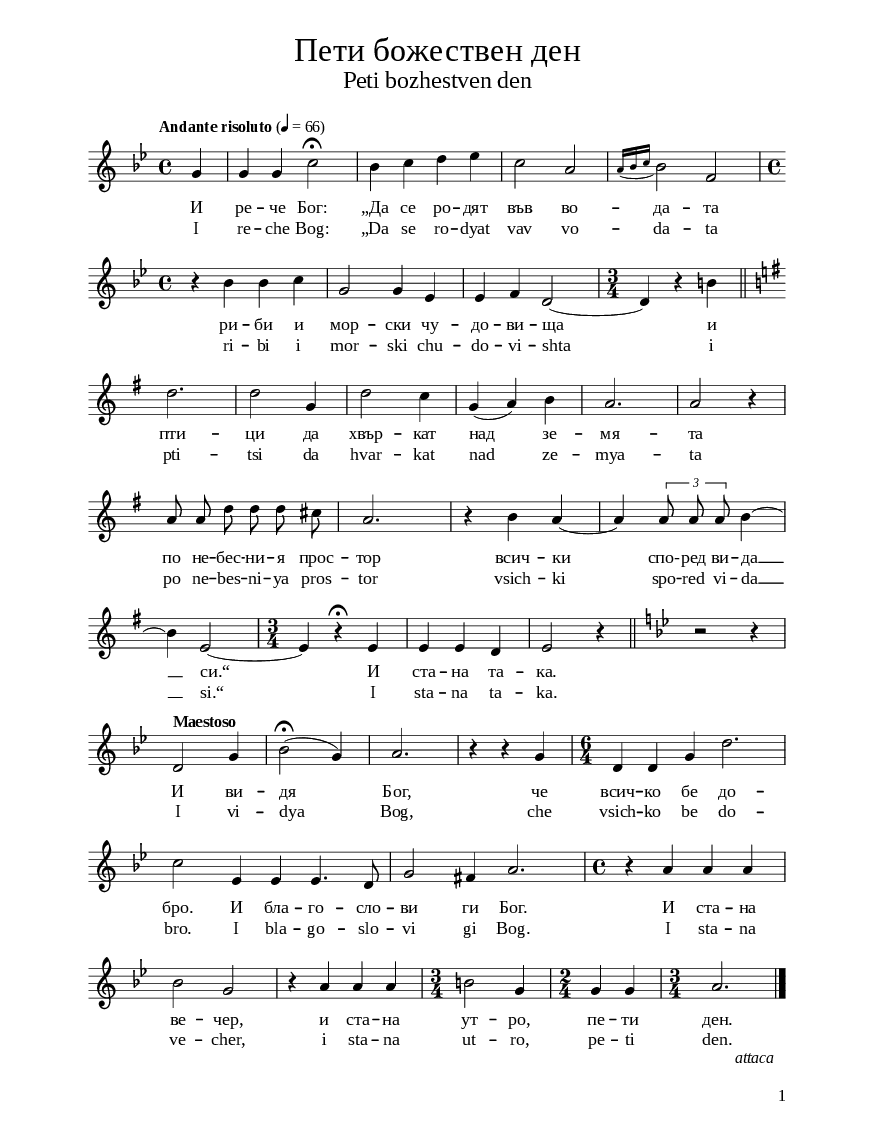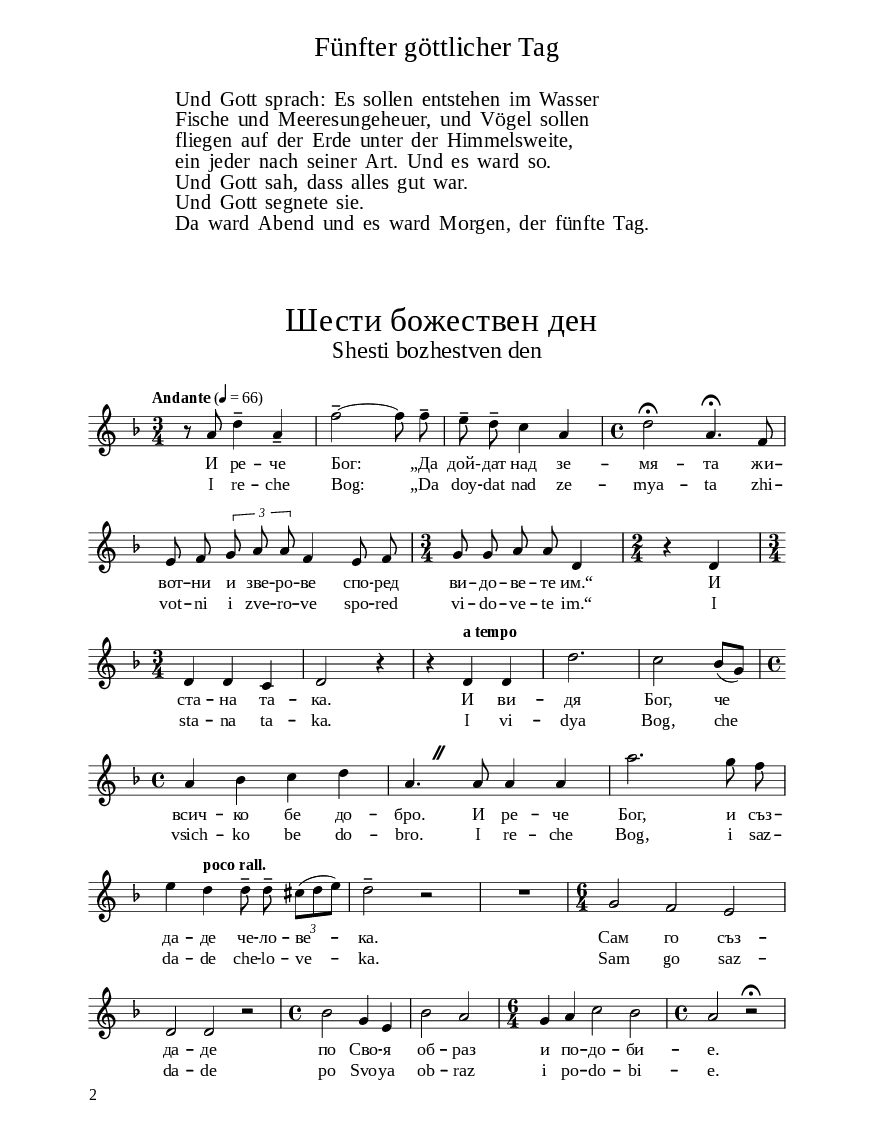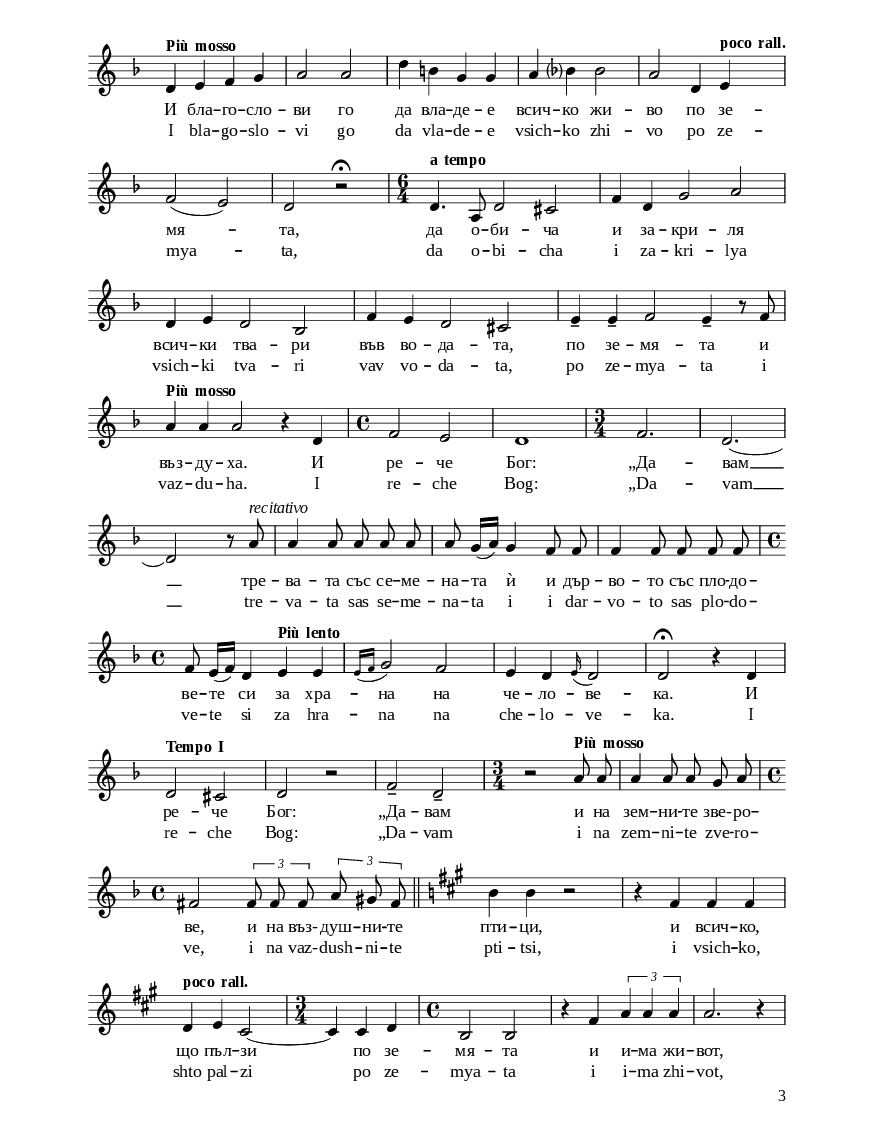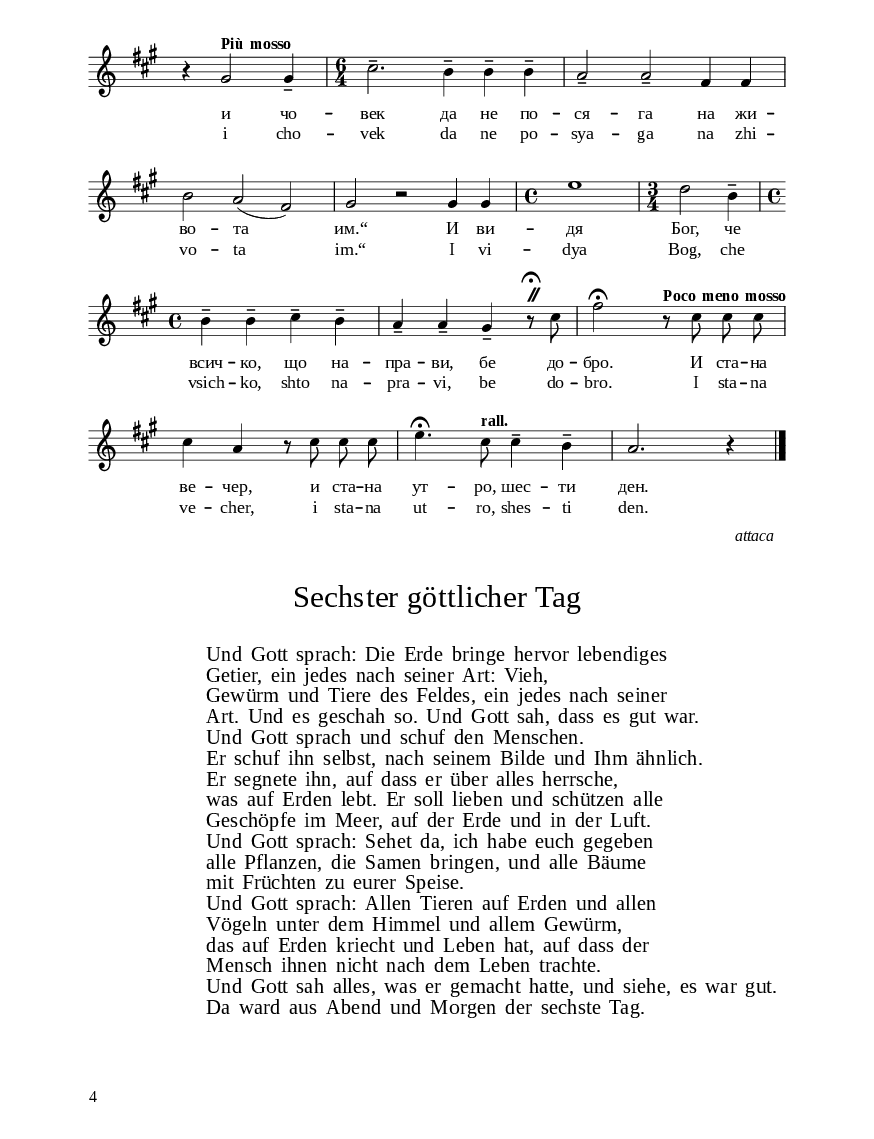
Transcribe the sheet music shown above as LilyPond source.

\version "2.24.1"

% include paper part and global functions
\include "include/globals.ily"

\bookpart {
  \label #'ref195
  \tocItem \markup "     Пети божествен ден – Peti bozhestven den "
  \include "include/bookpart-paper.ily"
  \score {
    \include "include/score-layout.ily"

    \new Voice \absolute {
      \clef treble
      \key g \minor
      \time 4/4
      \tempoFunc "Andante risoluto" 4 "66"
      \autoBeamOff
      \partial 4
      g'4
      | % 146
      g'4 g'4 c''2 ^\fermata | % 147
      bes'4  c''4  d''4  es''4 | % 148
      c''2 a'2 | % 149
      \acciaccatura {  a'16 [ bes' c''] } bes'2 f'2 |
      \time 4/4
      r4  bes'4  bes'4  c''4 | % 151
      g'2 g'4 es'4 | % 152
      es'4 f'4 d'2 ~ | % 153
      \time 3/4  | % 153
      d'4 r4  b'4 \bar "||"
      \break | % 154
      \key g \major | % 154
      d''2. | % 155
      d''2 g'4 | % 156
      d''2  c''4 | % 157
      g'4 ( a'4 )  b'4 | % 158
      a'2. | % 159
      a'2 r4 \break |
      a'8 a'8  d''8  d''8  d''8
      cis''8 | % 161
      a'2. | % 162
      r4  b'4 a'4 ~ | % 163
      a'4 %\once \omit TupletBracket
      \times 2/3  {
        a'8 a'8 a'8
      }
      b'4 ~ \break | % 164
      b'4 e'2 ~  | % 165
      \time 3/4 e'4 r4 ^\fermata e'4 | % 166
      e'4 e'4 d'4 | % 167
      e'2 r4 \bar "||"
      \key bes \major | % 168
      r2 r4 | \break % 169
      \tempo "Maestoso" d'2 g'4 |

      bes'2 ( ^\fermata g'4 ) | % 171
      a'2. | % 172
      r4 r4 g'4 | % 173
      \time 6/4  | % 173
      d'4 d'4 g'4  d''2. \break | % 174
      c''2 es'4 es'4 es'4. d'8 | % 175
      g'2 fis'4 a'2. | % 176
      \time 4/4  | % 176
      r4 a'4 a'4 a'4 | \break % 177
      bes'2 g'2 | % 178
      r4 a'4 a'4 a'4 | % 179
      \time 3/4  | % 179
      b'2 g'4 |
      \time 2/4  |
      g'4 g'4 | % 181
      \time 3/4 | % 181
      a'2. \bar "|."
    }

    \addlyrics {
      И ре -- че Бог:
      „Да се ро -- дят във во --
      да -- та ри -- би и мор -- ски
      чу -- до -- ви -- ща  и пти -- ци
      да хвър -- кат над  зе -- мя --
      та по не -- бес -- ни -- я прос --
      тор всич -- ки  "спо-" -- ред ви --
      да __ си.“  И ста -- на та --
      ка. И ви -- дя  Бог, че всич --
      ко бе до -- бро. И бла -- го --
      сло -- ви ги Бог. И ста -- на ве
      -- чер, и ста -- на ут -- ро, пе --
      ти ден.}
      \addlyrics {
        I re -- che Bog:
        „Da se ro -- dyat vav vo --
        da -- ta ri -- bi i mor -- ski
        chu -- do -- vi -- shta  i pti -- tsi
        da hvar -- kat nad  ze -- mya --
        ta po ne -- bes -- ni -- ya pros --
        tor vsich -- ki  spo -- red vi --
        da __ si.“  I sta -- na ta --
        ka. I vi -- dya  Bog, che vsich --
        ko be do -- bro. I bla -- go --
        slo -- vi gi Bog. I sta -- na ve
        -- cher, i sta -- na ut -- ro, pe --
        ti den.}


        \header {
          title = \titleFunc "Пети божествен ден" "Peti bozhestven den"
        }

        \midi{}

      } % score

      \markup \raise #2.8 \override #'(baseline-skip . 2) {
        \column {
          \fill-line \italic { "" "" \concat {"attaca" "   " }}
        }
      }

      \pageBreak

      % include foreign translation(s) of the song
      \version "2.24.1"

\markup \fill-line { \fontsize #deTitleFontSize "Fünfter göttlicher Tag" }
\markup \null
\markup \null
\markup \fontsize #deCoupletFontSize {
  \hspace #7
  \override #`(baseline-skip . ,deCoupletBaselineSkip)

  \column {
    \line { " " }


  \line { " " Und Gott sprach: Es sollen entstehen im Wasser}

  \line { " "Fische und Meeresungeheuer, und Vögel sollen}

  \line { " "fliegen auf der Erde unter der Himmelsweite,}

  \line { " "ein jeder nach seiner Art. Und es ward so. }

  \line { " " Und Gott sah, dass alles gut war.}

  \line { " "Und Gott segnete sie.}

  \line { " " Da ward Abend und es ward Morgen, der fünfte Tag.}

  }
}


      \markup \empty-three

        \label #'ref195
  \tocItem \markup "     Шести божествен ден – Shesti bozhestven den "

      \include "include/bookpart-paper.ily"
      \score {
        \include "include/score-layout.ily"

        \new Voice \absolute {
          \clef treble
          \key d \minor
          \time 3/4
          \tempoFunc "Andante" 4 "66"
          \autoBeamOff
          r8 a'8  d''4 -- a'4 --
          | % 183
          f''2 ~ --  f''8  f''8 -- | % 184
          e''8 --  d''8 --  c''4 a'4 | % 185
          \time 4/4  | % 185
          d''2 ^\fermata a'4. ^\fermata f'8 \break | % 186
          e'8 f'8
          \times 2/3  {
            g'8  a'8 a'8
          }
          f'4 e'8 f'8 | % 187
          \time 3/4  | % 187
          g'8 g'8 a'8 a'8 d'4 | % 188
          \time 2/4  | % 188
          r4 d'4  \break | % 189
          \time 3/4  | % 189
          d'4 d'4 c'4 |
          d'2 r4 | % 191
          r4 \tempo "a tempo" d'4  d'4 | % 192
          d''2. | % 193
          c''2 bes'8 ( [ g'8 ) ] \break | % 194
          \time 4/4  | % 194
          a'4  bes'4  c''4  d''4  | % 195

          a'4.^\markup {
            \concat { "       " \musicglyph #"scripts.caesura.straight"}
          } a'8 a'4 a'4 | % 196
          a''2.  g''8 f''8 \break | % 197
          e''4 \tempo "poco rall." d''4
          d''8 --  d''8 -- \once \omit TupletBracket
          \times 2/3  {
            cis''8 ( [  d''8  e''8 ) ]
          } |
          d''2  -- r2 | % 199
          R1 |
          \time 6/4  |
          g'2 f'2 e'2 \break | % 201
          d'2 d'2 r2  | % 202
          \time 4/4  | % 202
          bes'2 g'4 e'4 | % 203
          bes'2 a'2 | % 204
          \time 6/4  | % 204
          g'4 a'4  c''2  bes'2 | % 205
          \time 4/4  | % 205
          a'2 r2 ^\fermata \break | % 206
          d'4 ^\markup{ \bold {Più mosso} } e'4 f'4
          g'4 | % 207
          a'2 a'2 | % 208
          d''4  b'4 g'4 g'4 | % 209
          a'4  bes'?4  bes'2 |
          a'2 d'4 e'4  ^\markup{ \bold {poco rall.} } \break  | % 211
          f'2 ( e'2 ) | % 212
          d'2 r2 ^\fermata | % 213
          \time 6/4  | % 213
          d'4. ^\markup{ \bold {a tempo} } a8 d'2
          cis'2 | % 214
          f'4 d'4 g'2 a'2 \break | % 215
          d'4 e'4 d'2 bes2 | % 216
          f'4 e'4 d'2 cis'2 | % 217
          e'4 -- e'4 -- f'2 e'4 -- r8
          f'8 \break | % 218
          a'4 ^\markup{ \bold {Più mosso} } a'4 a'2 r4
          d'4 | % 219
          \time 4/4  | % 219
          f'2 e'2 |
          d'1  | % 221
          \time 3/4  | % 221
          f'2. | % 222
          d'2. ~ \break | % 223
          d'2 r8 a'8 ^\markup{ \italic {recitativo} } | % 224
          a'4 a'8 a'8 a'8 a'8 | % 225
          a'8 g'16 ( [ a'16 ) ] g'4 f'8
          f'8 | % 226
          f'4 f'8 f'8 f'8 f'8 \break | % 227
          \time 4/4  | % 227
          f'8 e'16 ( [ f'16 ) ] d'4 e'4 ^\markup{ \bold {Più lento} }  e'4 |
          \grace { e'16 [ ( f' ]  } g'2 ) f'2 |
          e'4 d' \grace {
            e'16 (} d'2 ) |
            d'2 \fermata r4 d'4 |
            d'2 ^\markup{ \bold {Tempo I} } cis'2 | % 232
            d'2 r2 | % 233
            f'2 -- d'2 -- | % 234
            \time 3/4  | % 234
            r2 a'8 ^\markup{ \bold {Più mosso} } a'8  | % 235
            a'4 a'8 a'8 g'8 a'8 \break | % 236
            \time 4/4  | % 236
            fis'2
            \times 2/3  {
              fis'8  fis'8 fis'8
            }
            \times 2/3  {
              a'8  gis'8 fis'8
            }
            \bar "||"

            \key a \major | % 237
            b'4  b'4 r2  | % 238
            r4 fis'4 fis'4 fis'4  | \break % 239
            d'4 ^\markup{ \bold {poco rall.} } e'4 cis'2~ |
            \time 3/4  |
            cis'4 cis'4 d'4 | % 241
            \time 4/4  | % 241
            b2 b2 | % 242
            r4 fis'4 \times 2/3 {
              a'4 a'4 a'4
            }
            | % 243
            a'2. r4 \break | % 244
            r4 gis'2 ^\markup{ \bold {Più mosso} } gis'4 -- | % 245
            \time 6/4  | % 245
            cis''2. --  b'4 --  b'4 --  b'4
            -- | % 246
            a'2 -- a'2 -- fis'4 fis'4
            | % 247
            b'2 a'2 ( fis'2 ) | % 248
            gis'2 r2 gis'4 gis'4 | % 249
            \time 4/4  | % 249
            e''1 |
            \time 3/4  |
            d''2  b'4 -- | % 251
            \time 4/4  | \break % 251
            b'4 --  b'4 --  cis''4 --  b'4
            -- | % 252
            a'4 -- a'4 -- gis'4 -- r8
            ^\markup {
              \musicglyph #"scripts.caesura.straight"
            }
            ^\fermata
            cis''8  |  % 253
            fis''2 ^\fermata r8  ^\markup{ \bold {Poco meno mosso} } cis''8
            cis''8  cis''8  \break | % 254
            cis''4 a'4 r8  cis''8  cis''8
            cis''8 | % 255
            e''4. ^\fermata  cis''8 ^\markup{ \bold {rall.} }
            cis''4 --  b'4 -- | % 256
            a'2. r4 \bar "|."


          }
          \addlyrics {
            И ре -- че Бог:  „Да
            "дой-" -- дат над зе -- мя -- та жи --
            вот -- ни и зве -- ро -- ве спо --
            ред ви -- до -- ве -- те им.“ И
            ста -- на та -- ка. И ви -- дя Бог,
            че  всич -- ко бе до -- бро. И
            ре -- че Бог, и съз -- да -- де че
            -- ло -- ве --  ка. Сам го съз
            -- да -- де по Сво -- я об -- раз и
            по -- до -- би -- е. И бла -- го --
            сло -- ви го да вла -- де -- е
            всич -- ко жи -- во по зе -- мя
            -- та, да о -- би -- ча и за --
            кри -- ля всич -- ки тва -- ри във
            во -- да -- та, по зе -- мя -- та и
            въз -- ду -- ха. И ре -- че Бог:
            „Да -- вам  __ тре -- ва -- та
            със се -- ме -- на -- та  ѝ и
            дър -- во -- то със пло -- до -- ве
            -- те  си за хра --
            на на че -- ло --  ве -- ка. И ре --
            че Бог: „Да -- вам и на зем --
            ни -- те "зве-" -- ро -- ве, и на "въз-"
            -- душ -- ни -- те пти -- ци, и всич
            -- ко, що пъл -- зи  по зе -- мя
            -- та и и -- ма жи -- вот, и чо --
            век да не по -- ся -- га на жи --
            во -- та  им.“ И ви -- дя Бог,
            че всич -- ко, що на -- пра -- ви,
            бе до -- бро. И ста -- на ве --
            чер, и ста -- на ут -- ро, шес --
            ти ден.
          }
          \addlyrics {
            I re -- che Bog:  „Da
            doy -- dat nad ze -- mya -- ta zhi --
            vot -- ni i zve -- ro -- ve spo --
            red vi -- do -- ve -- te im.“ I
            sta -- na ta -- ka. I vi -- dya Bog,
            che  vsich -- ko be do -- bro. I
            re -- che Bog, i saz -- da -- de che
            -- lo -- ve --  ka. Sam go saz
            -- da -- de po Svo -- ya ob -- raz i
            po -- do -- bi -- e. I bla -- go --
            slo -- vi go da vla -- de -- e
            vsich -- ko zhi -- vo po ze -- mya
            -- ta, da o -- bi -- cha i za --
            kri -- lya vsich -- ki tva -- ri vav
            vo -- da -- ta, po ze -- mya -- ta i
            vaz -- du -- ha. I re -- che Bog:
            „Da -- vam  __ tre -- va -- ta
            sas se -- me -- na -- ta  i i
            dar -- vo -- to sas plo -- do -- ve
            -- te  si za hra --
            na na che -- lo -- ve --  ka. I re --
            che Bog: „Da -- vam i na zem --
            ni -- te zve -- ro -- ve, i na "vaz-"
            -- dush -- ni -- te pti -- tsi, i vsich
            -- ko, shto pal -- zi  po ze -- mya
            -- ta i i -- ma zhi -- vot, i cho --
            vek da ne po -- sya -- ga na zhi --
            vo -- ta  im.“ I vi -- dya Bog,
            che vsich -- ko, shto na -- pra -- vi,
            be do -- bro. I sta -- na ve --
            cher, i sta -- na ut -- ro, shes --
            ti den.
          }


          \header {
            title = \titleFunc " Шести божествен ден" "Shesti bozhestven den"
          }

          \midi{}

        } % score

        \markup \raise #2.8 \override #'(baseline-skip . 2) {
          \column {
            \fill-line \italic { "" "" \concat {"attaca" "   " }}
          }
        }

        \markup \empty-one

        % include foreign translation(s) of the song
        \version "2.20.0"

\markup \fill-line { \fontsize #6 "Sechster göttlicher Tag" }
\markup \null
\markup \null
\markup \fontsize #+2.5 {
  \hspace #10
  \override #'(baseline-skip . 2)

  \column {
    \line { " " }

\line { " "Und Gott sprach: Die Erde bringe hervor lebendiges }

\line { " "Getier, ein jedes nach seiner Art: Vieh, }

\line { " "Gewürm und Tiere des Feldes, ein jedes nach seiner }

\line { " "Art. Und es geschah so. Und Gott sah, dass es gut war. }

 \line { " "Und Gott sprach und schuf den Menschen. }

\line { " "Er schuf ihn selbst, nach seinem Bilde und Ihm ähnlich. }

\line { " "Er segnete ihn, auf dass er über alles herrsche, }

\line { " "was auf Erden lebt. Er soll lieben und schützen alle }

\line { " "Geschöpfe im Meer, auf der Erde und in der Luft. }

\line { " " Und Gott sprach: Sehet da, ich habe euch gegeben }

\line { " "alle Pflanzen, die Samen bringen, und alle Bäume }

\line { " "mit Früchten zu eurer Speise. }

\line { " "Und Gott sprach: Allen Tieren auf Erden und allen }

\line { " "Vögeln unter dem Himmel und allem Gewürm, }

\line { " "das auf Erden kriecht und Leben hat, auf dass der }

\line { " "Mensch ihnen nicht nach dem Leben trachte. }

\line { " " Und Gott sah alles, was er gemacht hatte, und siehe, es war gut.  }

\line { " "Da ward aus Abend und Morgen der sechste Tag. }

  }
}


      } % bookpart

      % Più mosso
      %
